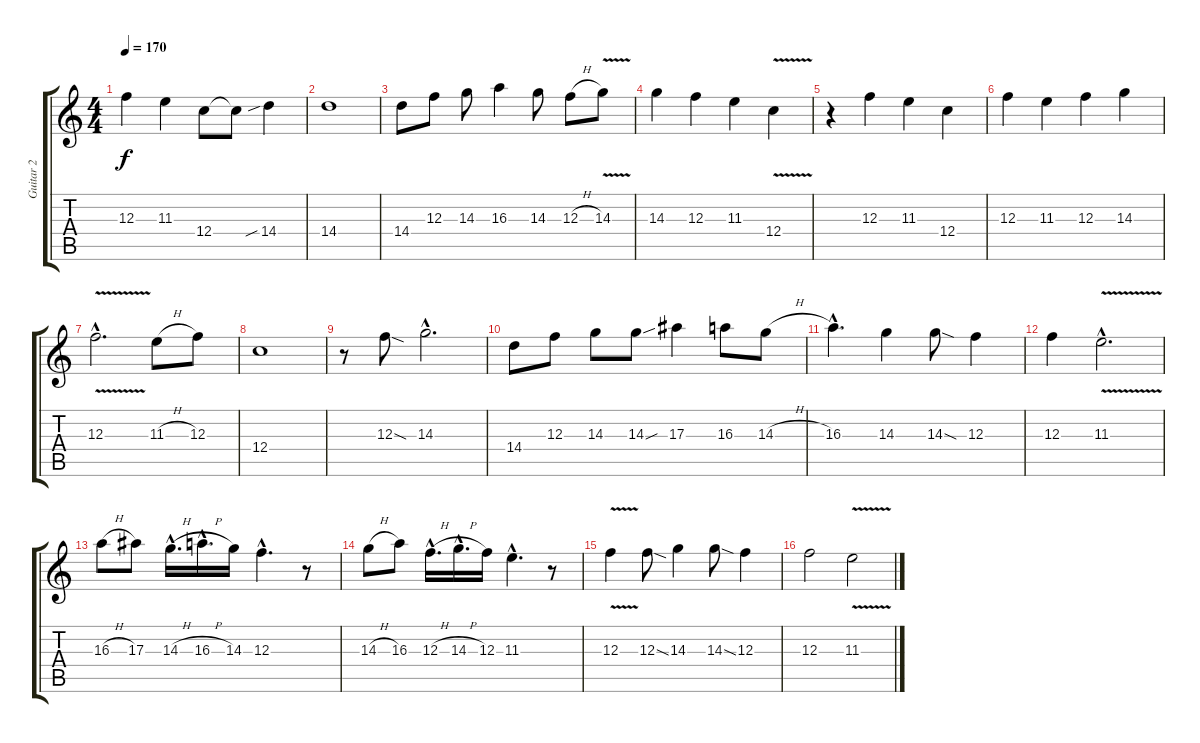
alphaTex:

\track ("Guitar 2" "Guitar 2") {instrument distortionguitar}
\staff {score tabs}
\tuning (D4 A3 F3 C3 G2 D2) {hide}
\ts (4 4)
\tempo 170
\clef g2
\ks c
12.3.4{dy f} 11.3.4 12.4.8 12.4{t}.8 14.4{sib}.4 |
14.4.1 |
14.4.8 12.3.8 14.3.8 16.3.4 14.3.8 12.3{h}.8 14.3{v}.8 |
14.3.4 12.3.4 11.3.4 12.4{v}.4 |
r.4 12.3.4 11.3.4 12.4.4 |
12.3.4 11.3.4 12.3.4 14.3.4 |
12.3{v hac}.2{d} 11.3{h}.8 12.3.8 |
12.4.1 |
r.8 12.3{sod}.8 14.3{hac}.2{d} |
14.4.8 12.3.8 14.3.8 14.3{sou}.8 17.3.4 16.3.8 14.3{h}.8 |
16.3{hac}.4{d} 14.3.4 14.3{sod}.8 12.3.4 |
12.3.4 11.3{v hac}.2{d} |
16.3{h}.8 17.3.8 14.3{h hac}.16{d} 16.3{h hac}.16{d} 14.3.16 12.3{hac}.4{d} r.8 |
14.3{h}.8 16.3.8 12.3{h hac}.16{d} 14.3{h hac}.16{d} 12.3.16 11.3{hac}.4{d} r.8 |
12.3{v}.4 12.3{sod}.8 14.3.4 14.3{sod}.8 12.3.4 |
12.3.2 11.3{v}.2
